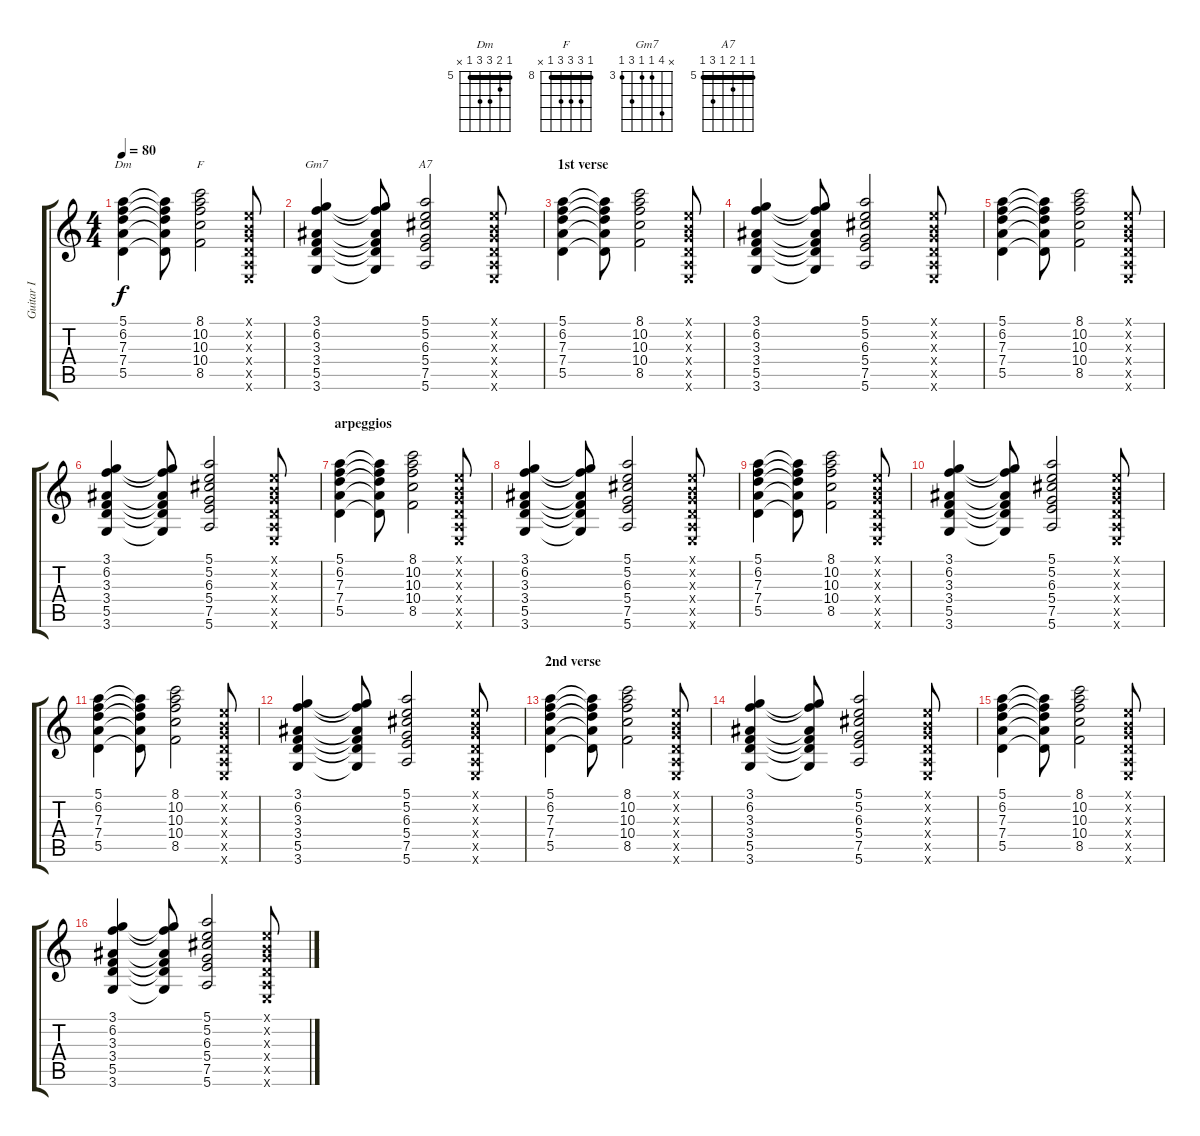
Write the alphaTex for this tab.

\track ("Guitar I" "Guitar I") {instrument acousticguitarnylon}
\staff {score tabs}
\tuning (E4 B3 G3 D3 A2 E2) {hide}
\chord ("Dm" 5 6 7 7 5 x) {firstfret 5 barre 5}
\chord ("F" 8 10 10 10 8 x) {firstfret 8 barre 8}
\chord ("Gm7" x 6 3 3 5 3) {firstfret 3}
\chord ("A7" 5 5 6 5 7 5) {firstfret 5 barre 5}
\ts (4 4)
\tempo 80
\clef g2
\ks aminor
(5.1 6.2 7.3 7.4 5.5).4{ch "Dm" dy f} (5.1{t} 6.2{t} 7.3{t} 7.4{t} 5.5{t}).8 (8.1 10.2 10.3 10.4 8.5).2{ch "F"} (0.1{x} 0.2{x} 0.3{x} 0.4{x} 0.5{x} 0.6{x}).8 |
(3.1 6.2 3.3 3.4 5.5 3.6).4{ch "Gm7"} (3.1{t} 6.2{t} 3.3{t} 3.4{t} 5.5{t} 3.6{t}).8 (5.1 5.2 6.3 5.4 7.5 5.6).2{ch "A7"} (0.1{x} 0.2{x} 0.3{x} 0.4{x} 0.5{x} 0.6{x}).8 |
\section ("" "1st verse")
(5.1 6.2 7.3 7.4 5.5).4 (5.1{t} 6.2{t} 7.3{t} 7.4{t} 5.5{t}).8 (8.1 10.2 10.3 10.4 8.5).2 (0.1{x} 0.2{x} 0.3{x} 0.4{x} 0.5{x} 0.6{x}).8 |
(3.1 6.2 3.3 3.4 5.5 3.6).4 (3.1{t} 6.2{t} 3.3{t} 3.4{t} 5.5{t} 3.6{t}).8 (5.1 5.2 6.3 5.4 7.5 5.6).2 (0.1{x} 0.2{x} 0.3{x} 0.4{x} 0.5{x} 0.6{x}).8 |
(5.1 6.2 7.3 7.4 5.5).4 (5.1{t} 6.2{t} 7.3{t} 7.4{t} 5.5{t}).8 (8.1 10.2 10.3 10.4 8.5).2 (0.1{x} 0.2{x} 0.3{x} 0.4{x} 0.5{x} 0.6{x}).8 |
(3.1 6.2 3.3 3.4 5.5 3.6).4 (3.1{t} 6.2{t} 3.3{t} 3.4{t} 5.5{t} 3.6{t}).8 (5.1 5.2 6.3 5.4 7.5 5.6).2 (0.1{x} 0.2{x} 0.3{x} 0.4{x} 0.5{x} 0.6{x}).8 |
\section ("" "arpeggios")
(5.1 6.2 7.3 7.4 5.5).4 (5.1{t} 6.2{t} 7.3{t} 7.4{t} 5.5{t}).8 (8.1 10.2 10.3 10.4 8.5).2 (0.1{x} 0.2{x} 0.3{x} 0.4{x} 0.5{x} 0.6{x}).8 |
(3.1 6.2 3.3 3.4 5.5 3.6).4 (3.1{t} 6.2{t} 3.3{t} 3.4{t} 5.5{t} 3.6{t}).8 (5.1 5.2 6.3 5.4 7.5 5.6).2 (0.1{x} 0.2{x} 0.3{x} 0.4{x} 0.5{x} 0.6{x}).8 |
(5.1 6.2 7.3 7.4 5.5).4 (5.1{t} 6.2{t} 7.3{t} 7.4{t} 5.5{t}).8 (8.1 10.2 10.3 10.4 8.5).2 (0.1{x} 0.2{x} 0.3{x} 0.4{x} 0.5{x} 0.6{x}).8 |
(3.1 6.2 3.3 3.4 5.5 3.6).4 (3.1{t} 6.2{t} 3.3{t} 3.4{t} 5.5{t} 3.6{t}).8 (5.1 5.2 6.3 5.4 7.5 5.6).2 (0.1{x} 0.2{x} 0.3{x} 0.4{x} 0.5{x} 0.6{x}).8 |
(5.1 6.2 7.3 7.4 5.5).4 (5.1{t} 6.2{t} 7.3{t} 7.4{t} 5.5{t}).8 (8.1 10.2 10.3 10.4 8.5).2 (0.1{x} 0.2{x} 0.3{x} 0.4{x} 0.5{x} 0.6{x}).8 |
(3.1 6.2 3.3 3.4 5.5 3.6).4 (3.1{t} 6.2{t} 3.3{t} 3.4{t} 5.5{t} 3.6{t}).8 (5.1 5.2 6.3 5.4 7.5 5.6).2 (0.1{x} 0.2{x} 0.3{x} 0.4{x} 0.5{x} 0.6{x}).8 |
\section ("" "2nd verse")
(5.1 6.2 7.3 7.4 5.5).4 (5.1{t} 6.2{t} 7.3{t} 7.4{t} 5.5{t}).8 (8.1 10.2 10.3 10.4 8.5).2 (0.1{x} 0.2{x} 0.3{x} 0.4{x} 0.5{x} 0.6{x}).8 |
(3.1 6.2 3.3 3.4 5.5 3.6).4 (3.1{t} 6.2{t} 3.3{t} 3.4{t} 5.5{t} 3.6{t}).8 (5.1 5.2 6.3 5.4 7.5 5.6).2 (0.1{x} 0.2{x} 0.3{x} 0.4{x} 0.5{x} 0.6{x}).8 |
(5.1 6.2 7.3 7.4 5.5).4 (5.1{t} 6.2{t} 7.3{t} 7.4{t} 5.5{t}).8 (8.1 10.2 10.3 10.4 8.5).2 (0.1{x} 0.2{x} 0.3{x} 0.4{x} 0.5{x} 0.6{x}).8 |
(3.1 6.2 3.3 3.4 5.5 3.6).4 (3.1{t} 6.2{t} 3.3{t} 3.4{t} 5.5{t} 3.6{t}).8 (5.1 5.2 6.3 5.4 7.5 5.6).2 (0.1{x} 0.2{x} 0.3{x} 0.4{x} 0.5{x} 0.6{x}).8
